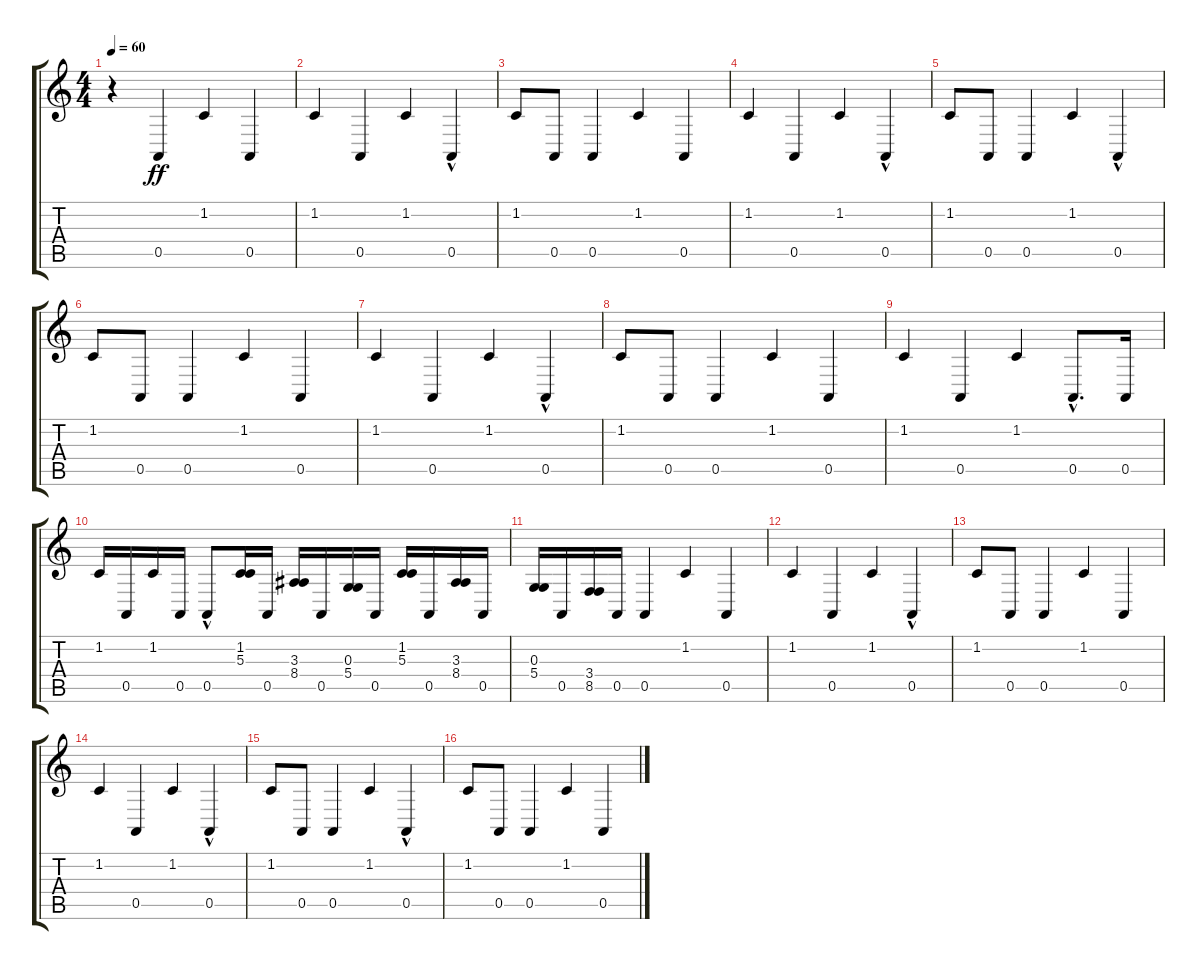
\track "" {instrument synthdrum}
\staff {score tabs}
\tuning (E4 B3 G3 D3 A2 E2) {hide}
\ts (4 4)
\tempo 60
\clef g2
\ks c
r.4{dy ff instrument synthdrum} 0.5.4 1.2.4 0.5.4 |
1.2.4 0.5.4 1.2.4 0.5{hac}.4 |
1.2.8 0.5.8 0.5.4 1.2.4 0.5.4 |
1.2.4 0.5.4 1.2.4 0.5{hac}.4 |
1.2.8 0.5.8 0.5.4 1.2.4 0.5{hac}.4 |
1.2.8 0.5.8 0.5.4 1.2.4 0.5.4 |
1.2.4 0.5.4 1.2.4 0.5{hac}.4 |
1.2.8 0.5.8 0.5.4 1.2.4 0.5.4 |
1.2.4 0.5.4 1.2.4 0.5{hac}.8{d} 0.5.16 |
1.2.16 0.5.16 1.2.16 0.5.16 0.5{hac}.8 (1.2 5.3).16 0.5.16 (3.3 8.4).16 0.5.16 (0.3 5.4).16 0.5.16 (1.2 5.3).16 0.5.16 (3.3 8.4).16 0.5.16 |
(0.3 5.4).16 0.5.16 (3.4 8.5).16 0.5.16 0.5.4 1.2.4 0.5.4 |
1.2.4 0.5.4 1.2.4 0.5{hac}.4 |
1.2.8 0.5.8 0.5.4 1.2.4 0.5.4 |
1.2.4 0.5.4 1.2.4 0.5{hac}.4 |
1.2.8 0.5.8 0.5.4 1.2.4 0.5{hac}.4 |
1.2.8 0.5.8 0.5.4 1.2.4 0.5.4
